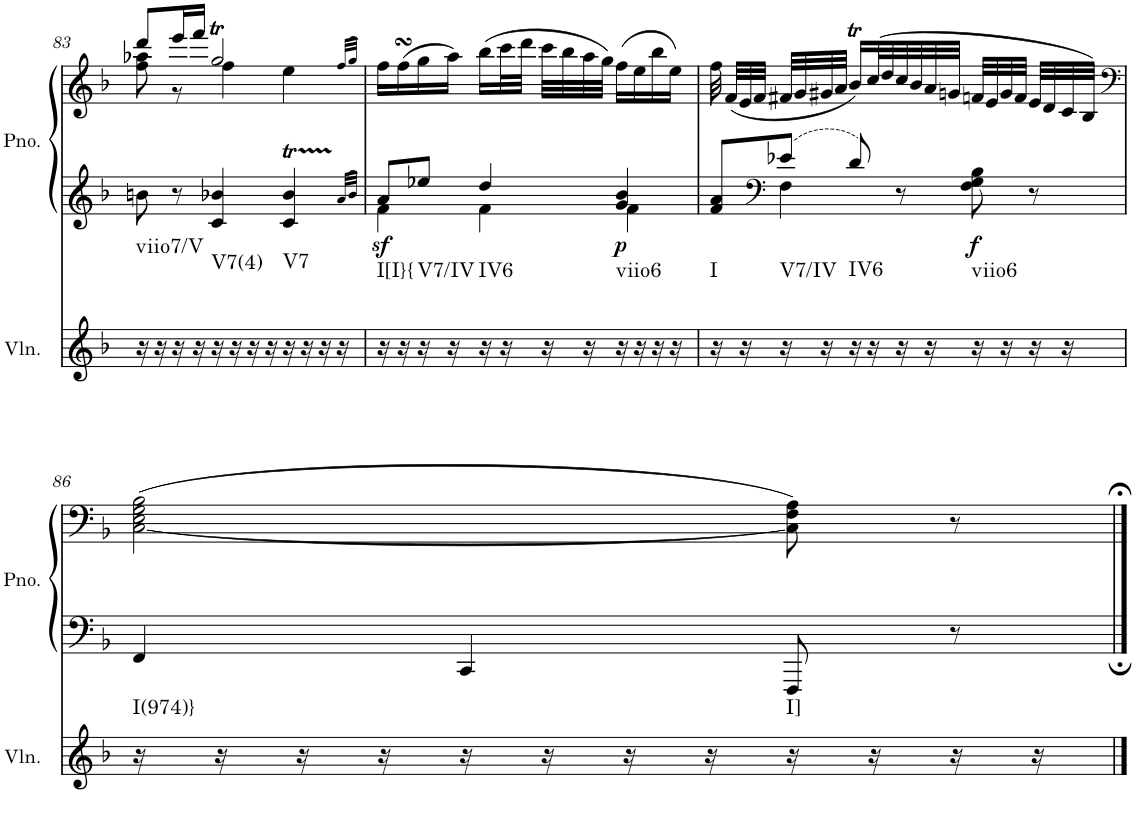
**kern	**harte	**kern	**kern	**dynam
*part2	*part2	*part1	*part1	*part1
*staff3	*	*staff2	*staff1	*staff1/2
*I"Violin	*	*I"Piano	*	*
*I'Vln.	*	*I'Pno.	*	*
!!LO:PB:g=z
*clefG2	*	*clefG2	*clefG2	*
*k[b-]	*	*k[b-]	*k[b-]	*
*M3/4	*	*M3/4	*M3/4	*
=83	=83	=83	=83	=83
*	*	*	*^	*
!	!LO:H:kt=viio7/V	!	!	!	!
16r	N	8bn\	8ddd/L	8ff\ 8aa-X\	.
16r	.	.	.	.	.
16r	.	8r	16eee/L	8r	.
16r	.	.	16fff/JJ	.	.
!	!LO:H:kt=V7(4)	!	!	!	!
16r	N	4c/ 4b-X/	2ggT/	4ff\	.
16r	.	.	.	.	.
16r	.	.	.	.	.
16r	.	.	.	.	.
!	!LO:H:kt=V7	!	!	!	!
16r	N	4c/T 4b-/T	.	4ee\	.
16r	.	.	.	.	.
16r	.	.	.	.	.
16r	.	.	.	.	.
.	.	32qa/LLL	.	(>32qff/LLL	.
.	.	32qb-/JJJ	.	32qgg/JJJ)	.
=84	=84	=84	=84	=84	=84
*	*	*^	*	*	*
!	!LO:H:kt=I[I}{	!	!	!	!	!LO:DY:b=2
*	*	*	*	*v	*v	*
16r	N	8a/L	4f\	16ff\LL	sf
16r	.	.	.	(16ffsSSs\	.
!	!LO:H:kt=V7/IV	!	!	!	!
16r	N	8ee-X/J	.	16gg\	.
16r	.	.	.	16aa\JJ)	.
!	!LO:H:kt=IV6	!	!	!	!
16r	N	4dd/	4f\	(16bb-\LL	.
16r	.	.	.	32ccc\L	.
.	.	.	.	32ddd\JJJ	.
16r	.	.	.	32ccc\LLL	.
.	.	.	.	32bb-\	.
16r	.	.	.	32aa\	.
.	.	.	.	32gg\JJJ)	.
!	!LO:H:kt=viio6	!	!	!	!LO:DY:b=2
16r	N	4g/ 4b-/	4f\	(16ff\LL	p
16r	.	.	.	16ee\	.
16r	.	.	.	16bb-\	.
16r	.	.	.	16ee\JJ)	.
=85	=85	=85	=85	=85	=85
!	!LO:H:kt=I	!	!	!	!
16r	N	8f/ 8a/L	8ryy	32ff\	.
.	.	.	.	(32f/LLL	.
16r	.	.	.	32e/	.
.	.	.	.	32f/JJJ	.
*	*	*clefF4	*	*	*
!	!LO:H:kt=V7/IV	!	!	!	!
16r	N	8e-X/J	4F\	32f#X/LLL	.
.	.	.	.	32g/	.
16r	.	.	.	32g#X/	.
.	.	.	.	32a/JJJ	.
!	!LO:H:kt=IV6	!	!	!	!
16r	N	8d/	.	16b-T/LL)	.
16r	.	.	.	(>32cc/L	.
.	.	.	.	32dd/	.
16r	.	8r	4.ryy	32cc/	.
.	.	.	.	32b-/	.
16r	.	.	.	32a/	.
.	.	.	.	32gn/JJJ	.
!	!LO:H:kt=viio6	!	!	!	!LO:DY:b=2
16r	N	8F\ 8G\ 8B-\	.	32fn/LLL	f
.	.	.	.	32e/	.
16r	.	.	.	32g/	.
.	.	.	.	32f/JJJ	.
16r	.	8r	.	32e/LLL	.
.	.	.	.	32d/	.
16r	.	.	.	32c/	.
.	.	.	.	32B-/JJJ)	.
*	*	*v	*v	*	*
!!LO:LB:g=z
=86	=86	=86	=86	=86
*	*	*	*clefF4	*
!	!LO:H:kt=I(974)}	!	!	!
16r	N	4FF/	(>[2C\ 2E\ 2G\ 2B-\	.
16r	.	.	.	.
16r	.	.	.	.
16r	.	.	.	.
16r	.	4CC/	.	.
16r	.	.	.	.
16r	.	.	.	.
16r	.	.	.	.
!	!LO:H:kt=I]	!	!	!
16r	N	8FFF/	8C\] 8F\ 8A\)	.
16r	.	.	.	.
16r	.	8r	8r	.
16r	.	.	.	.
==	==	==	==	==
*-	*-	*-	*-	*-
